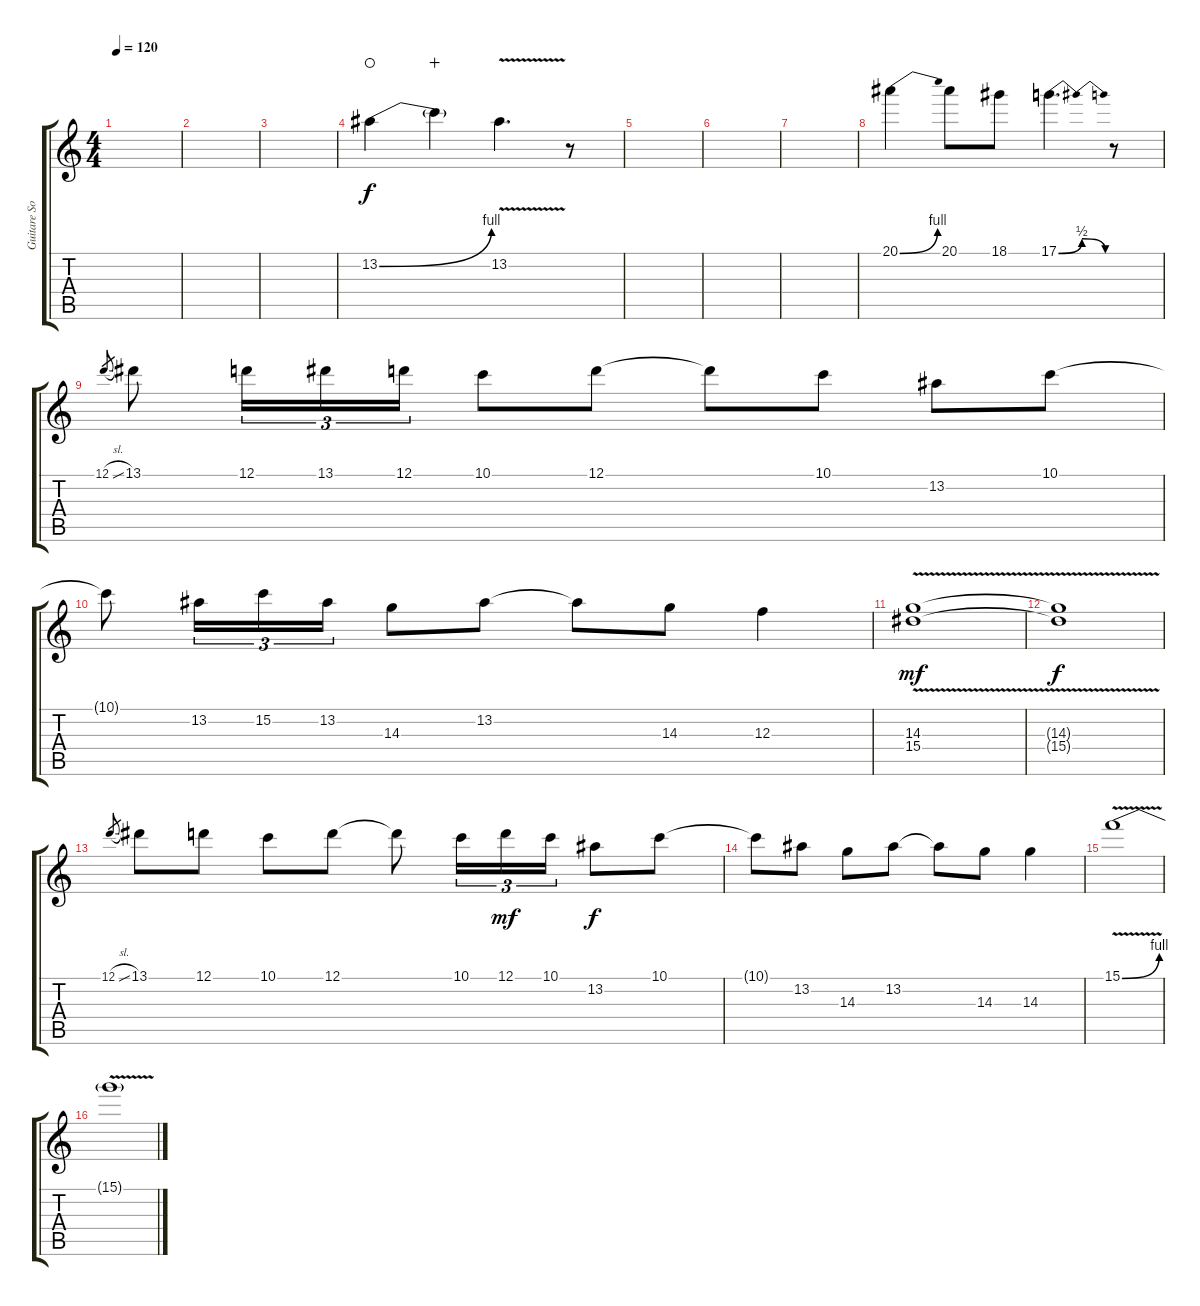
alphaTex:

\track ("Guitare Solo" "Guitare So") {instrument distortionguitar}
\staff {score tabs}
\tuning (D4 A3 F3 C3 G2 C2) {hide}
\ts (4 4)
\tempo 120
\clef g2
\ks c
|
|
|
13.2{be (bend 0 0 60 4)}.4{waho} 13.2{t}.4{wahc} 13.2{v}.4{d} r.8 |
|
|
|
20.1{be (bend 0 0 60 4)}.4 20.1.8 18.1.8 17.1{be (bendrelease 0 0 30 2 30 2 60 0)}.4{d} r.8 |
12.1{sl}.8{gr} 13.1.8 12.1.16{tu (3 2)} 13.1.16{tu (3 2)} 12.1.16{tu (3 2)} 10.1.8 12.1.8 12.1{t}.8 10.1.8 13.2.8 10.1.8 |
10.1{t}.8 13.2.16{tu (3 2)} 15.2.16{tu (3 2)} 13.2.16{tu (3 2)} 14.3.8 13.2.8 13.2{t}.8 14.3.8 12.3.4 |
(14.3{v} 15.4).1{dy mf} |
(14.3{t} 15.4{t}).1{dy f} |
12.1{sl}.8{gr} 13.1.8 12.1.8 10.1.8 12.1.8 12.1{t}.8 10.1.16{tu (3 2)} 12.1.16{tu (3 2) dy mf} 10.1.16{tu (3 2)} 13.2.8{dy f} 10.1.8 |
10.1{t}.8 13.2.8 14.3.8 13.2.8 13.2{t}.8 14.3.8 14.3.4 |
15.1{be (bend 0 0 60 4) v}.1 |
15.1{t}.1
